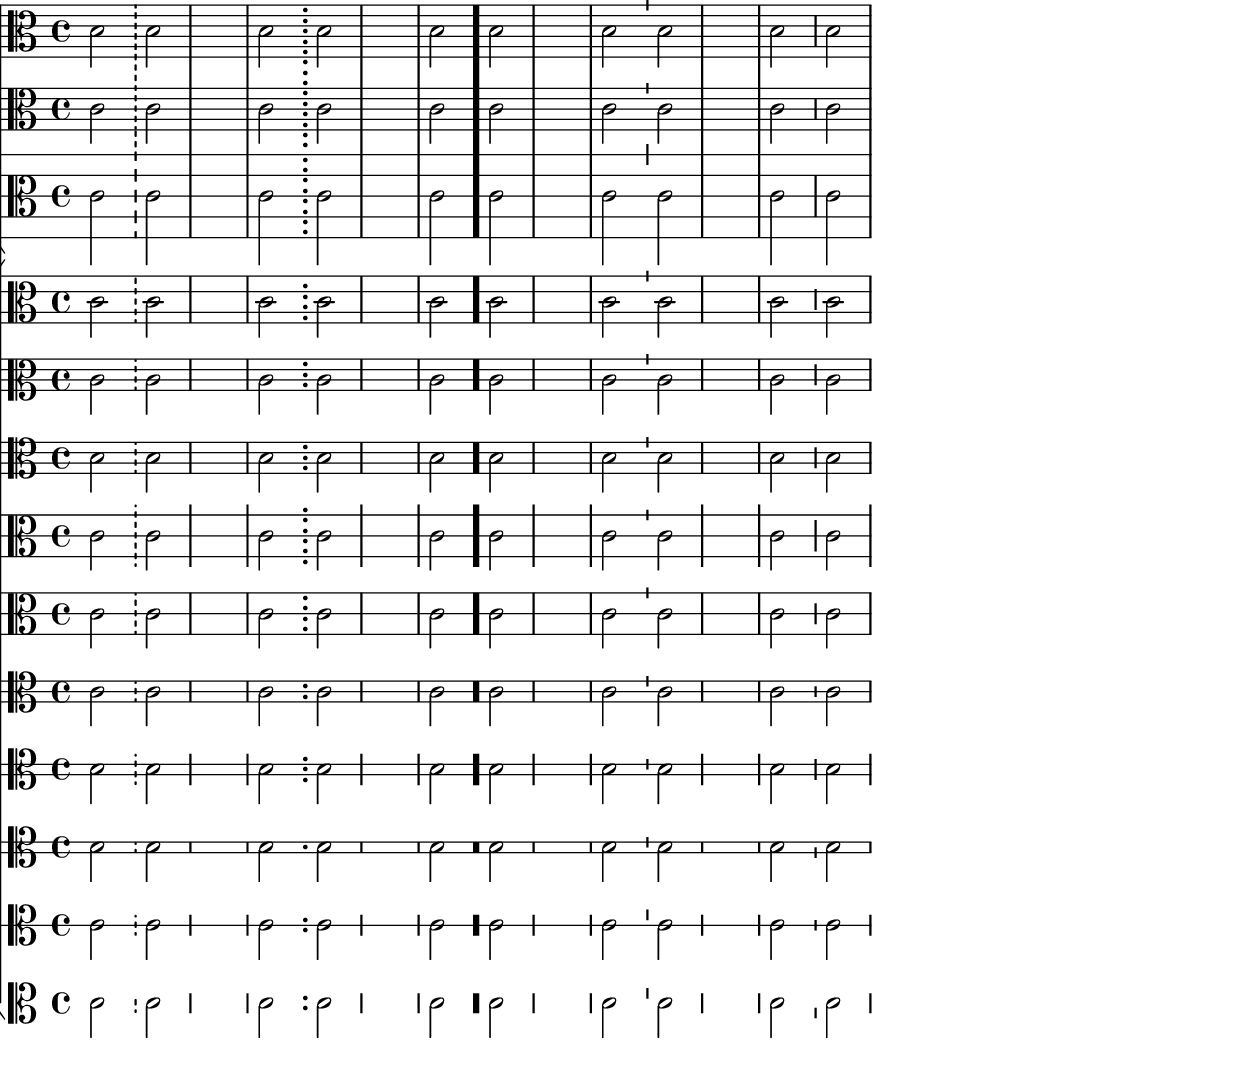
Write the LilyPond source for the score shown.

%% Generated by lilypond-book
%% Options: [exampleindent=10.16\mm,indent=0\mm,line-width=160\mm]
\include "lilypond-book-preamble.ly"


% ****************************************************************
% Start cut-&-pastable-section
% ****************************************************************

#(ly:set-option 'eps-box-padding 3.000000)



\paper {
  indent = 0\mm
  line-width = 160\mm
  % offset the left padding, also add 1mm as lilypond creates cropped
  % images with a little space on the right
  line-width = #(- line-width (* mm  3.000000) (* mm 1))
}

\layout {
  
}





% ****************************************************************
% ly snippet:
% ****************************************************************
\sourcefilename "/home/gub/NewGub/gub/target/linux-x86/src/lilypond-git.sv.gnu.org--lilypond.git-release-unstable/input/regression/bar-lines.ly"
\sourcefileline 0
\version "2.23.6"

\header { texidoc = "Various types of bar lines can be drawn.

The dashes in a dashed bar line covers staff lines exactly. Dashed
bar lines between staves start and end on a half dash precisely.

The dots in a dotted bar line are in spaces.

A thick bar line is created by \bar \".\", which is consistent
with e.g. \bar \"|.\"

A tick bar line is a short line of the same length as a staff
space, centered on the top-most bar line.

A short bar line has a height of half the height of the staff, rounded
up to an integer number of staff spaces.  It is usually centered
vertically, but on short staves, it is shifted down to distinguish it
from a normal bar line."
}

bars = {
  s2 \bar "!" s
  s1
  s2 \bar ";" s
  s1
  s2 \bar "." s
  s1
  s2 \bar "'" s
  s1
  s2 \bar "," s
}

music = \fixed c' {
  \clef "alto"
  c2 c
  s1
  c2 c
  s1
  c2 c
  s1
  c2 c
  s1
  c2 c
}

<<
  \new StaffGroup <<
    \new Staff \with {
      \override StaffSymbol.line-count = #6
    } <<
      \bars \music
    >>

    \new Staff \music

    \new Staff \with {
      \override StaffSymbol.staff-space = 2
    } \music
  >>

  \new ChoirStaff <<
    \new Staff \with {
      \override StaffSymbol.line-positions = #'(-4 -2 2 5)
    } \music

    \new Staff \with {
      \override StaffSymbol.line-positions = #'(-2 0 2 4)
    } \music

    \new Staff \with {
      \override StaffSymbol.line-count = #4
    } \music

    \new Staff \with {
      \override StaffSymbol.line-positions = #'(-4 0 4)
      \override BarLine.bar-extent = #'(-3 . 3)
    } \music

    \new Staff \with {
      \override StaffSymbol.line-positions = #'(-4 0 4)
    } \music

    \new Staff \with {
      \override StaffSymbol.line-count = #3
    } \music
    \new Staff \with {
      \override StaffSymbol.line-count = #2
    } \music

    \new Staff \with {
      \override StaffSymbol.line-count = #2
      \override BarLine.bar-extent = #'(-0.5 . 0.5)
    } \music

    \new Staff \with {
      \override StaffSymbol.line-count = #1
    } \music

    \new Staff \with {
      \override StaffSymbol.line-count = #0
    } \music
  >>
>>



% ****************************************************************
% end ly snippet
% ****************************************************************
